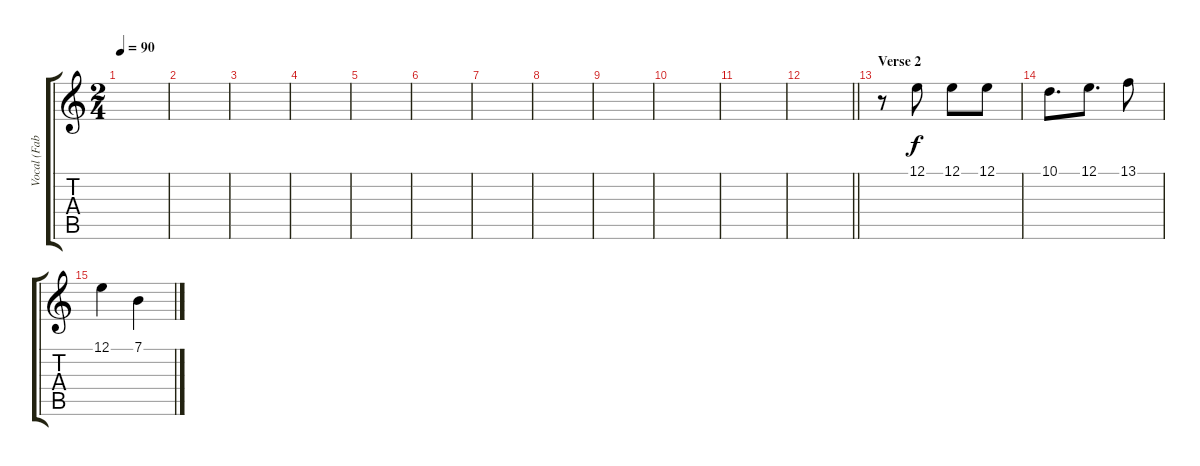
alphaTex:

\track ("Vocal (Fabio Lione)" "Vocal (Fab") {instrument rockorgan}
\staff {score tabs}
\tuning (E4 B3 G3 D3 A2 E2) {hide}
\ts (2 4)
\tempo 90
\clef g2
\ks c
|
|
|
|
|
|
|
|
|
|
|
\barLineRight lightlight
|
\section ("" "Verse 2")
r.8 12.1.8 12.1.8 12.1.8 |
10.1.8{d} 12.1.8{d} 13.1.8 |
12.1.4 7.1.4
